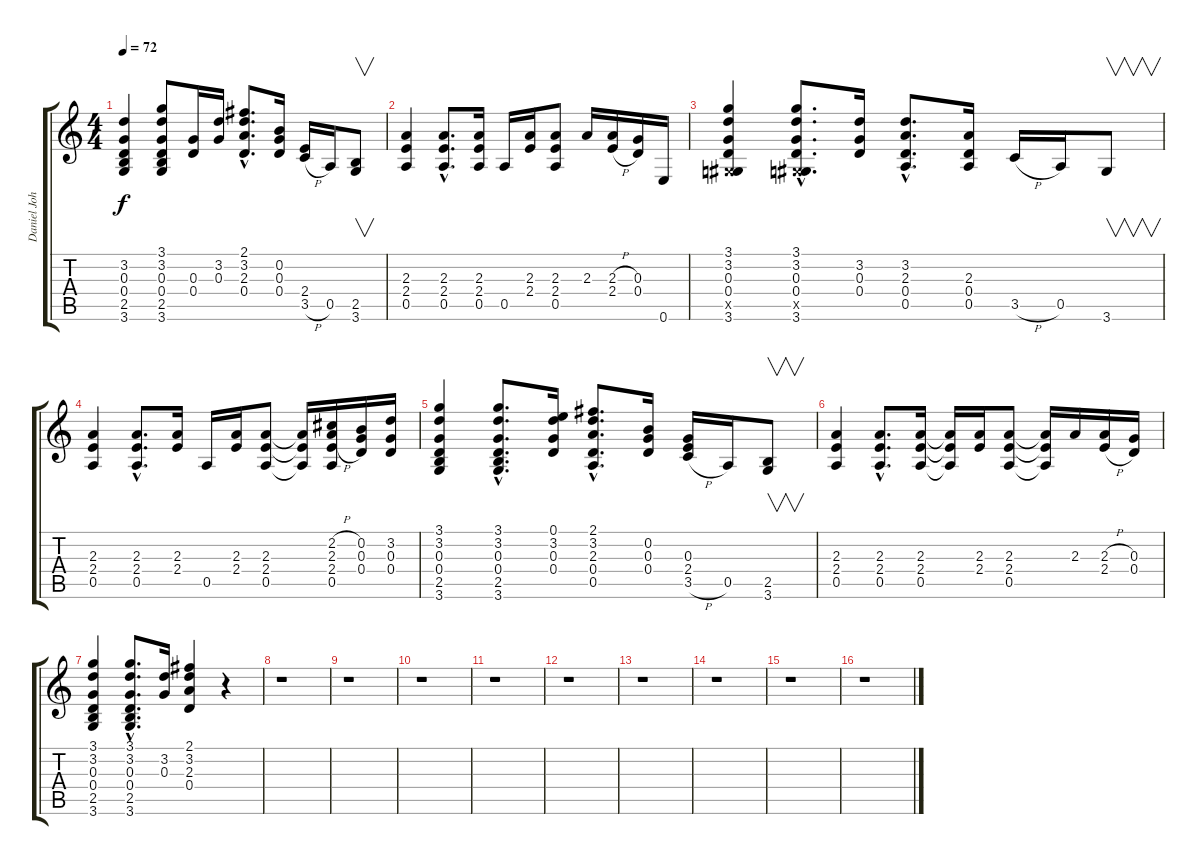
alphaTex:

\track ("Daniel Johns( Gtr1 clean)" "Daniel Joh") {instrument electricguitarclean}
\staff {score tabs}
\tuning (E4 B3 G3 D3 A2 E2) {hide}
\ts (4 4)
\tempo 72
\clef g2
\ks c
(3.2 0.3 0.4 2.5 3.6).4{dy f} (3.1 3.2 0.3 0.4 2.5 3.6).8 (0.3 0.4).16 (3.2 0.3).16 (2.1{hac} 3.2{hac} 2.3{hac} 0.4{hac}).8{d} (0.2 0.3 0.4).16 (2.4 3.5{h}).16 0.5.16 (2.5 3.6).8{v} |
(2.3 2.4 0.5).4 (2.3{hac} 2.4{hac} 0.5{hac}).8{d} (2.3 2.4 0.5).16 0.5.16 (2.3 2.4).16 (2.3 2.4 0.5).8 2.3.16 (2.3{h} 2.4{h}).16 (0.3 0.4).16 0.6.16 |
(3.1 3.2 0.3 0.4 -1.5{x} 3.6).4 (3.1{hac} 3.2{hac} 0.3{hac} 0.4{hac} -1.5{hac x} 3.6{hac}).8{d} (3.2 0.3 0.4).16 (3.2{hac} 2.3{hac} 0.4{hac} 0.5{hac}).8{d} (2.3 0.4 0.5).16 3.5{h}.16 0.5.16 3.6.8{v} |
(2.3 2.4 0.5).4 (2.3{hac} 2.4{hac} 0.5{hac}).8{d} (2.3 2.4).16 0.5.16 (2.3 2.4).16 (2.3 2.4 0.5).8 (2.3{t} 2.4{t} 0.5{t}).16 (2.2{h} 2.3{h} 2.4{h} 0.5).16 (0.2 0.3 0.4).16 (3.2 0.3 0.4).16 |
(3.1 3.2 0.3 0.4 2.5 3.6).4 (3.1{hac} 3.2{hac} 0.3{hac} 0.4{hac} 2.5{hac} 3.6{hac}).8{d} (0.1 3.2 0.3 0.4).16 (2.1{hac} 3.2{hac} 2.3{hac} 0.4{hac} 0.5{hac}).8{d} (0.2 0.3 0.4).16 (0.3 2.4 3.5{h}).16 0.5.16 (2.5 3.6).8{v} |
(2.3 2.4 0.5).4 (2.3{hac} 2.4{hac} 0.5{hac}).8{d} (2.3 2.4 0.5).16 (2.3{t} 2.4{t} 0.5{t}).16 (2.3 2.4).16 (2.3 2.4 0.5).8 (2.3{t} 2.4{t} 0.5{t}).16 2.3.16 (2.3{h} 2.4{h}).16 (0.3 0.4).16 |
(3.1 3.2 0.3 0.4 2.5 3.6).4 (3.1{hac} 3.2{hac} 0.3{hac} 0.4{hac} 2.5{hac} 3.6{hac}).8{d} (3.2 0.3).16 (2.1 3.2 2.3 0.4).4 r.4 |
r.1 |
r.1 |
r.1 |
r.1 |
r.1 |
r.1 |
r.1 |
r.1 |
r.1
